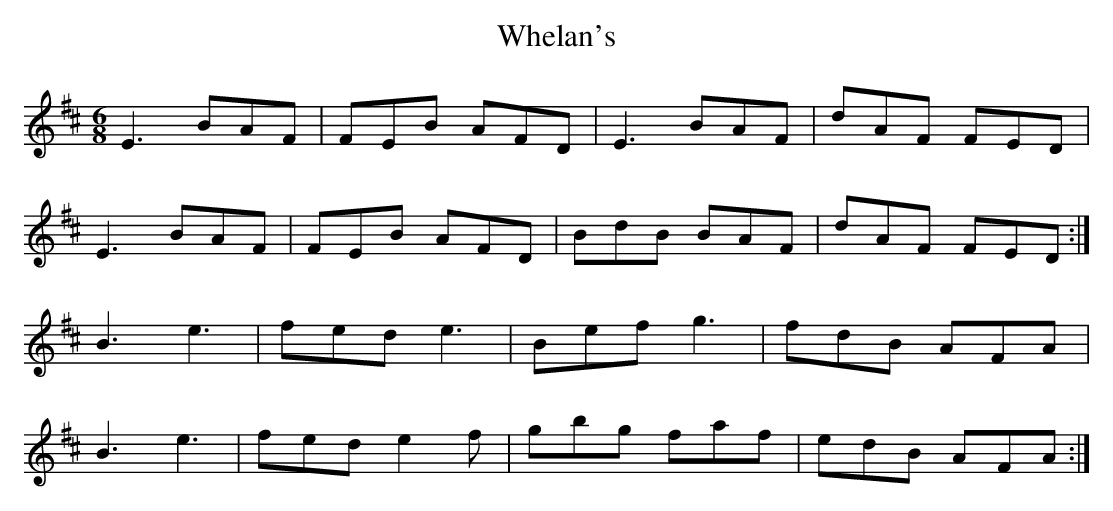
X:1
T:Whelan's
M:6/8
L:1/8
K:E Dorian
E3 BAF|FEB AFD|E3 BAF|dAF FED|!
E3 BAF|FEB AFD|BdB BAF|dAF FED:|!
B3 e3|fed e3|Bef g3|fdB AFA|!
B3 e3|fed e2f|gbg faf|edB AFA:|!
